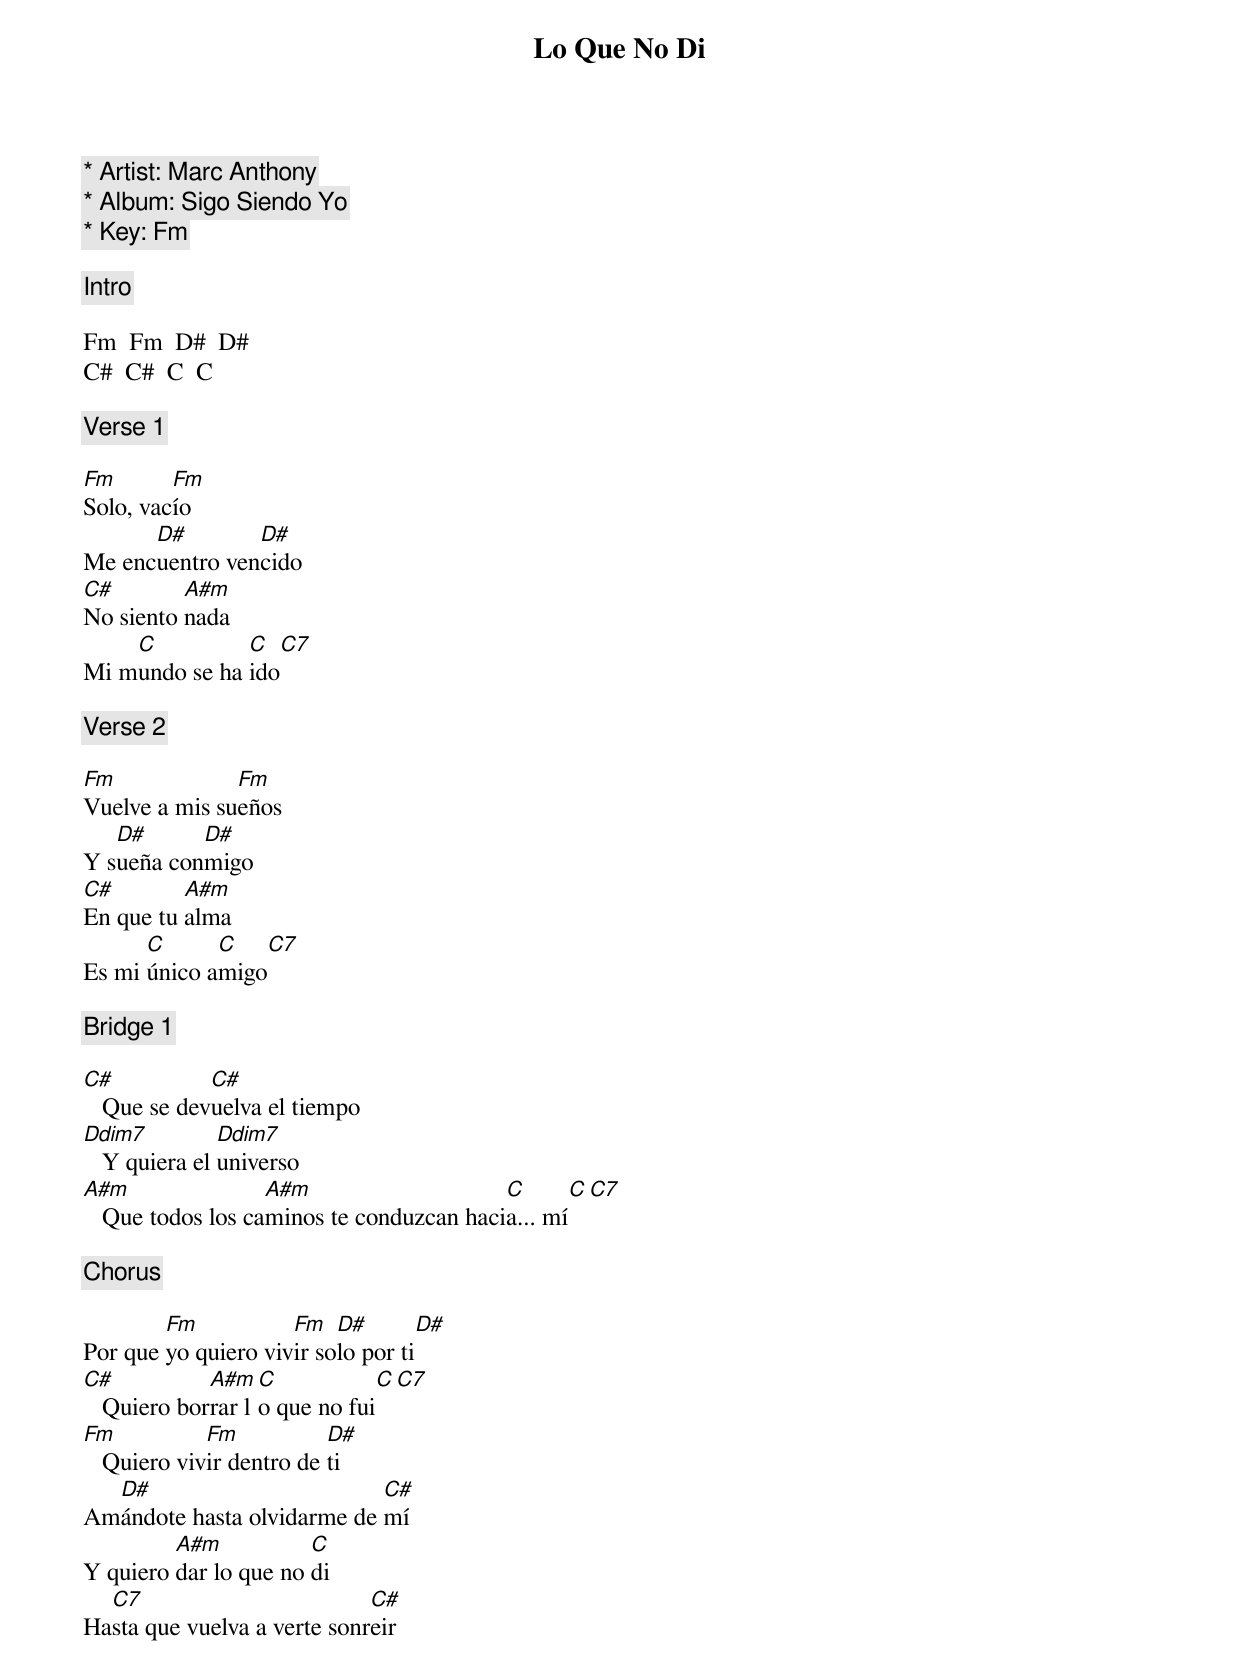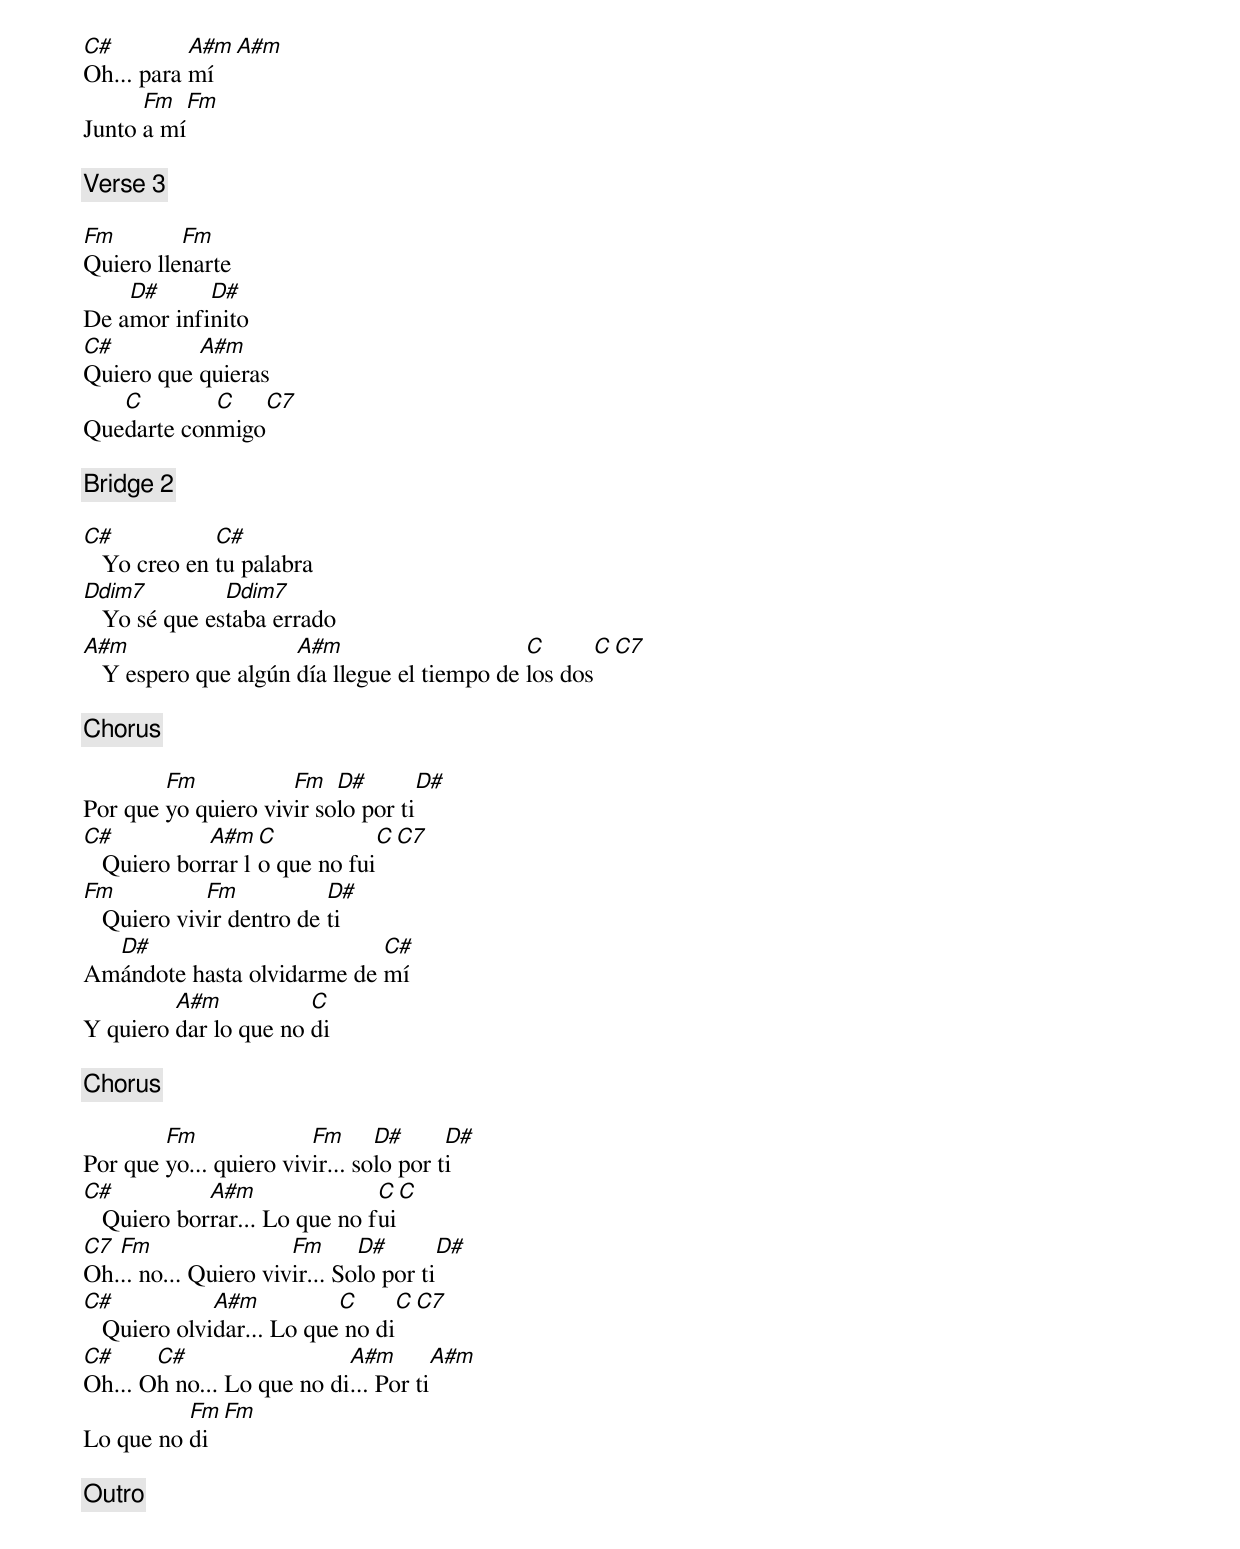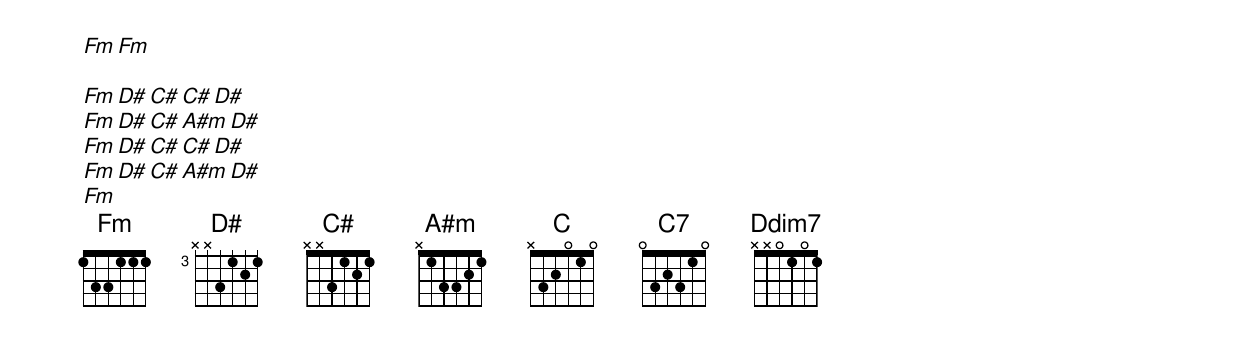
Lo Que No Di

* Artist: Marc Anthony
* Album: Sigo Siendo Yo
* Key: Fm

[Intro]

Fm  Fm  D#  D#
C#  C#  C  C

[Verse 1]

Fm       Fm
Solo, vacío
      D#        D#
Me encuentro vencido
C#        A#m
No siento nada
    C          C   C7
Mi mundo se ha ido

[Verse 2]

Fm             Fm
Vuelve a mis sueños
   D#      D#
Y sueña conmigo
C#        A#m
En que tu alma
      C      C    C7
Es mi único amigo

[Bridge 1]

C#           C#
   Que se devuelva el tiempo
Ddim7          Ddim7
   Y quiera el universo
A#m                A#m                    C       C C7
   Que todos los caminos te conduzcan hacia... mí

[Chorus]

        Fm           Fm   D#       D#
Por que yo quiero vivir solo por ti
C#           A#m  C            C C7
   Quiero borrar lo que no fui
Fm           Fm           D#
   Quiero vivir dentro de ti
  D#                        C#
Amándote hasta olvidarme de mí
         A#m           C
Y quiero dar lo que no di
  C7                         C#
Hasta que vuelva a verte sonreir
C#         A#m  A#m
Oh... para mí
      Fm   Fm
Junto a mí

[Verse 3]

Fm        Fm
Quiero llenarte
    D#      D#
De amor infinito
C#         A#m
Quiero que quieras
   C        C    C7
Quedarte conmigo

[Bridge 2]

C#            C#
   Yo creo en tu palabra
Ddim7          Ddim7
   Yo sé que estaba errado
A#m                   A#m                     C      C C7
   Y espero que algún día llegue el tiempo de los dos

[Chorus]

        Fm           Fm   D#       D#
Por que yo quiero vivir solo por ti
C#           A#m  C           C C7
   Quiero borrar lo que no fui
Fm           Fm           D#
   Quiero vivir dentro de ti
  D#                        C#
Amándote hasta olvidarme de mí
         A#m           C
Y quiero dar lo que no di

[Chorus]

        Fm              Fm      D#      D#
Por que yo... quiero vivir... solo por ti
C#           A#m               C  C
   Quiero borrar... Lo que no fui
C7 Fm                 Fm      D#        D#
Oh... no... Quiero vivir... Solo por ti
C#            A#m          C      C C7
   Quiero olvidar... Lo que no di
C#     C#                  A#m        A#m
Oh... Oh no... Lo que no di... Por ti
          Fm  Fm
Lo que no di

[Outro]

Fm   Fm

Fm   D#  C#  C# D#
Fm   D#  C#  A#m D#
Fm   D#  C#  C# D#
Fm   D#  C#  A#m D#
Fm
